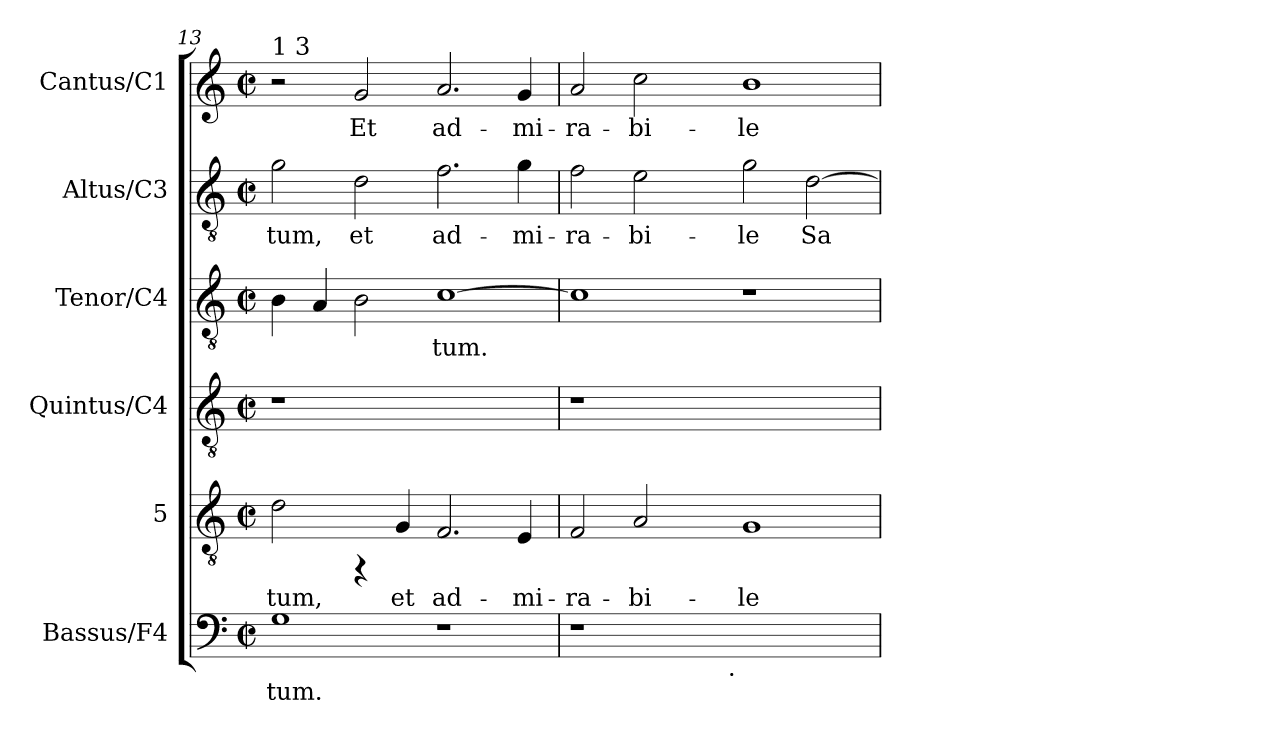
**kern	**text	**kern	**text	**kern	**kern	**text	**kern	**text	**kern	**text
*part6	*part6	*part5	*part5	*part4	*part3	*part3	*part2	*part2	*part1	*part1
*staff6	*staff6	*staff5	*staff5	*staff4	*staff3	*staff3	*staff2	*staff2	*staff1	*staff1
*I"Bassus/F4	*	*I"5	*	*I"Quintus/C4	*I"Tenor/C4	*	*I"Altus/C3	*	*I"Cantus/C1	*
*I'B	*	*	*	*	*I'T	*	*I'A	*	*I'C	*
!!LO:PB:g=z
*clefF4	*	*clefGv2	*	*clefGv2	*clefGv2	*	*clefGv2	*	*clefG2	*
*k[]	*	*k[]	*	*k[]	*k[]	*	*k[]	*	*k[]	*
*C:	*	*C:	*	*C:	*C:	*	*C:	*	*C:	*
*M2/2	*	*M2/2	*	*M2/2	*M2/2	*	*M2/2	*	*M2/2	*
*met(c|)	*	*met(c|)	*	*met(c|)	*met(c|)	*	*met(c|)	*	*met(c|)	*
=13	=13	=13	=13	=13	=13	=13	=13	=13	=13	=13
!	!	!	!	!	!	!	!	!	!LO:TX:a:t=1 3	!
!	!LO:LY:b:rj	!	!LO:LY:b:cj	!	!	!LO:LY:b:rj	!	!LO:LY:b:rj	!	!
1G	-tum.	2d\	-tum,	1r	4B\	--	2g\	-tum,	2r	.
!	!	!	!	!	!	!LO:LY:b:rj	!	!	!	!
.	.	.	.	.	4A/	--	.	.	.	.
!	!	!	!	!	!	!LO:LY:b:rj	!	!LO:LY:b:rj	!	!LO:LY:b:rj
.	.	4rFF	.	.	2B\	--	2d\	et	2g/	Et
!	!	!	!LO:LY:b:cj	!	!	!	!	!	!	!
.	.	4G/	et	.	.	.	.	.	.	.
!	!	!	!LO:LY:b:cj	!	!	!LO:LY:b:rj	!	!LO:LY:b:rj	!	!LO:LY:b:rj
1r	.	2.F/	ad-	1ryy	[>1c	-tum.	2.f\	ad-	2.a/	ad-
!	!	!	!LO:LY:b:cj	!	!	!	!	!LO:LY:b:rj	!	!LO:LY:b:rj
.	.	4E/	-mi-	.	.	.	4g\	-mi-	4g/	-mi-
=14	=14	=14	=14	=14	=14	=14	=14	=14	=14	=14
!	!	!	!LO:LY:b:cj	!	!	!LO:LY:b:rj	!	!LO:LY:b:rj	!	!LO:LY:b:rj
*^	*	*	*	*	*	*	*	*	*	*
1r	2ryy	.	2F/	-ra-	1r	1c]	.	2f\	-ra-	2a/	-ra-
!	!	!	!	!LO:LY:b:cj	!	!	!	!	!LO:LY:b:rj	!	!LO:LY:b:rj
.	4ryy	.	2A/	-bi-	.	.	.	2e\	-bi-	2cc\	-bi-
.	8ryy	.	.	.	.	.	.	.	.	.	.
.	16ryy	.	.	.	.	.	.	.	.	.	.
.	64ryy	.	.	.	.	.	.	.	.	.	.
!	!LO:TX:b:t=.	!	!	!	!	!	!	!	!	!	!
.	1ryy	.	.	.	.	.	.	.	.	.	.
!	!	!	!	!LO:LY:b:cj	!	!	!	!	!LO:LY:b:rj	!	!LO:LY:b:rj
1ryy	.	.	1G	-le	1ryy	1r	.	2g\	-le	1b	-le
!	!	!	!	!	!	!	!	!	!LO:LY:b:rj	!	!
.	.	.	.	.	.	.	.	[>2d\	Sa-	.	.
.	32.ryy	.	.	.	.	.	.	.	.	.	.
*v	*v	*	*	*	*	*	*	*	*	*	*
=	=	=	=	=	=	=	=	=	=	=
*-	*-	*-	*-	*-	*-	*-	*-	*-	*-	*-
